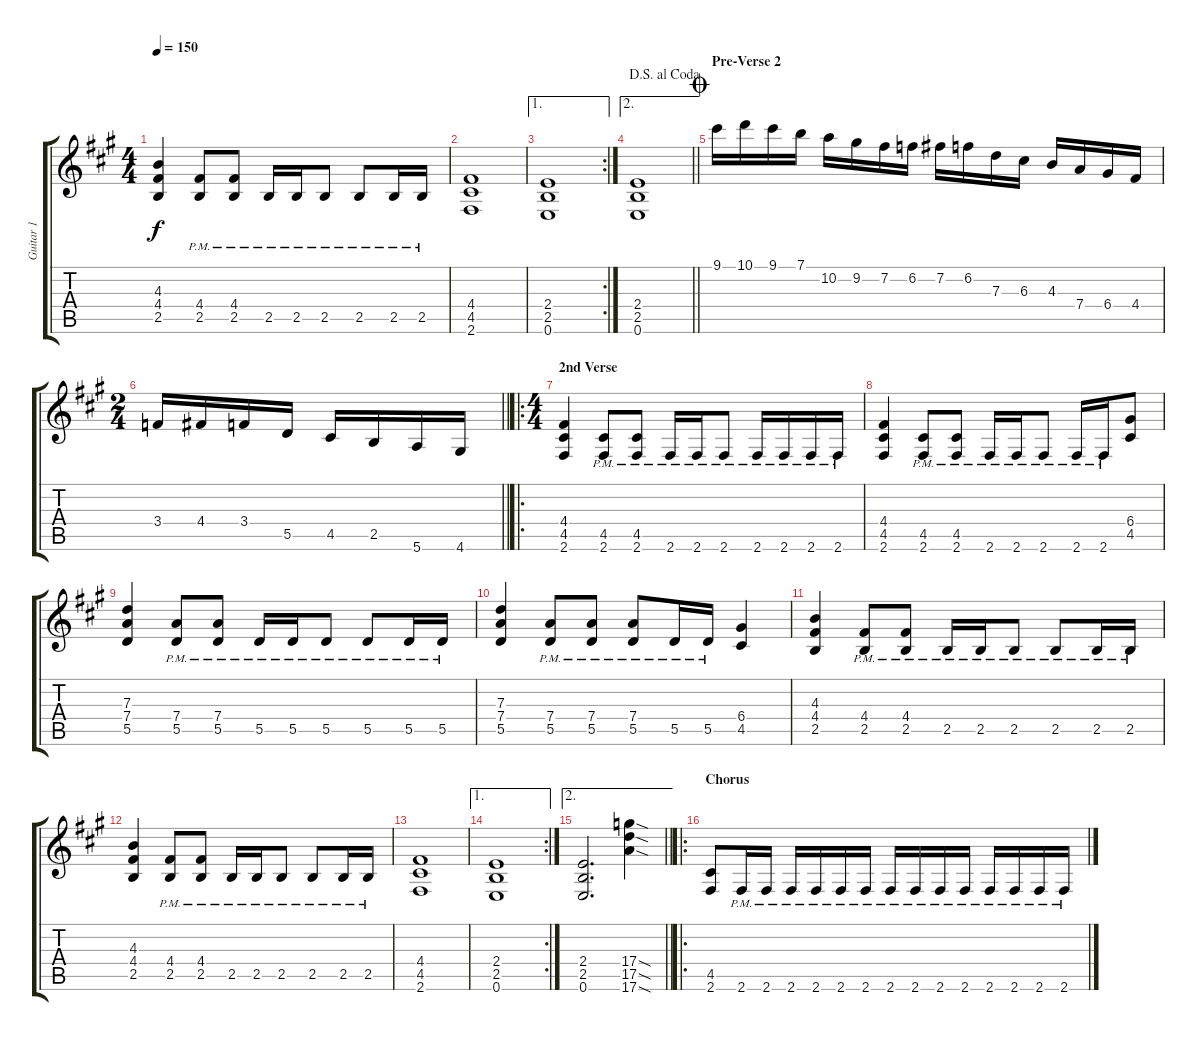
\track ("Guitar 1" "Guitar 1") {instrument distortionguitar}
\staff {score tabs}
\tuning (E4 B3 G3 D3 A2 E2) {hide}
\ts (4 4)
\tempo 150
\clef g2
\ks f#minor
(4.3 4.4 2.5).4{dy f} (4.4{pm} 2.5{pm}).8 (4.4{pm} 2.5{pm}).8 2.5{pm}.16 2.5{pm}.16 2.5{pm}.8 2.5{pm}.8 2.5{pm}.16 2.5{pm}.16 |
(4.4 4.5 2.6).1 |
\ae 1
\rc 2
(2.4 2.5 0.6).1 |
\ae 2
\jump dalsegnoalcoda
\barLineRight lightlight
(2.4 2.5 0.6).1 |
\section ("" "Pre-Verse 2")
\jump coda
9.1.16 10.1.16 9.1.16 7.1.16 10.2.16 9.2.16 7.2.16 6.2.16 7.2.16 6.2.16 7.3.16 6.3.16 4.3.16 7.4.16 6.4.16 4.4.16 |
\ts (2 4)
\barLineRight lightlight
3.4.16 4.4.16 3.4.16 5.5.16 4.5.16 2.5.16 5.6.16 4.6.16 |
\ro
\ts (4 4)
\section ("" "2nd Verse")
(4.4 4.5 2.6).4 (4.5{pm} 2.6{pm}).8 (4.5{pm} 2.6{pm}).8 2.6{pm}.16 2.6{pm}.16 2.6{pm}.8 2.6{pm}.16 2.6{pm}.16 2.6{pm}.16 2.6{pm}.16 |
(4.4 4.5 2.6).4 (4.5{pm} 2.6{pm}).8 (4.5{pm} 2.6{pm}).8 2.6{pm}.16 2.6{pm}.16 2.6{pm}.8 2.6{pm}.16 2.6{pm}.16 (6.4 4.5).8 |
(7.3 7.4 5.5).4 (7.4{pm} 5.5{pm}).8 (7.4{pm} 5.5{pm}).8 5.5{pm}.16 5.5{pm}.16 5.5{pm}.8 5.5{pm}.8 5.5{pm}.16 5.5{pm}.16 |
(7.3 7.4 5.5).4 (7.4{pm} 5.5{pm}).8 (7.4{pm} 5.5{pm}).8 (7.4{pm} 5.5{pm}).8 5.5{pm}.16 5.5{pm}.16 (6.4 4.5).4 |
(4.3 4.4 2.5).4 (4.4{pm} 2.5{pm}).8 (4.4{pm} 2.5{pm}).8 2.5{pm}.16 2.5{pm}.16 2.5{pm}.8 2.5{pm}.8 2.5{pm}.16 2.5{pm}.16 |
(4.3 4.4 2.5).4 (4.4{pm} 2.5{pm}).8 (4.4{pm} 2.5{pm}).8 2.5{pm}.16 2.5{pm}.16 2.5{pm}.8 2.5{pm}.8 2.5{pm}.16 2.5{pm}.16 |
(4.4 4.5 2.6).1 |
\ae 1
\rc 2
(2.4 2.5 0.6).1 |
\ae 2
\barLineRight lightlight
(2.4 2.5 0.6).2{d} (17.4{sod} 17.5{sod} 17.6{sod}).4 |
\ro
\section ("" "Chorus")
(4.5 2.6).8 2.6{pm}.16 2.6{pm}.16 2.6{pm}.16 2.6{pm}.16 2.6{pm}.16 2.6{pm}.16 2.6{pm}.16 2.6{pm}.16 2.6{pm}.16 2.6{pm}.16 2.6{pm}.16 2.6{pm}.16 2.6{pm}.16 2.6{pm}.16
